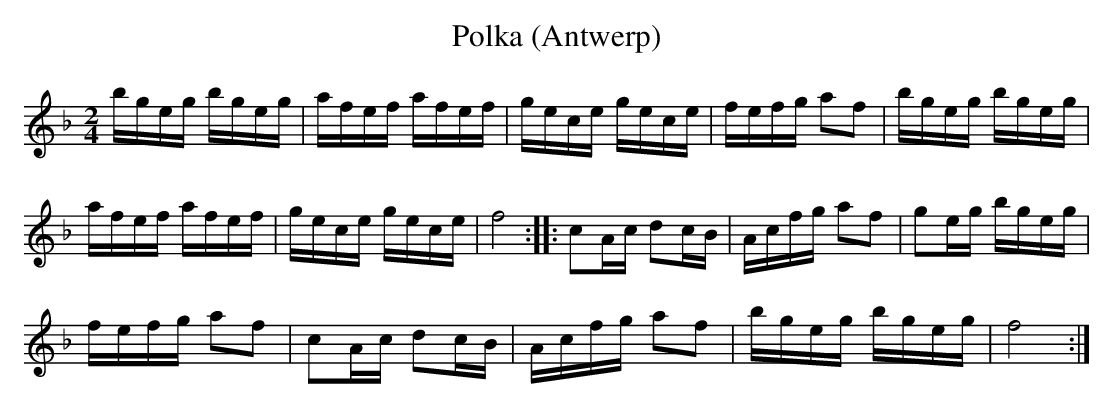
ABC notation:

X:1
T:Polka (Antwerp)
M:2/4
L:1/16
K:Dm
bgeg bgeg | afef afef | gece gece | fefg a2f2 | bgeg bgeg |
afef afef | gece gece|f8 :: c2Ac d2cB | Acfg a2f2 | g2eg bgeg |
fefg a2f2 | c2Ac d2cB | Acfg a2f2 | bgeg bgeg | f8 :|
